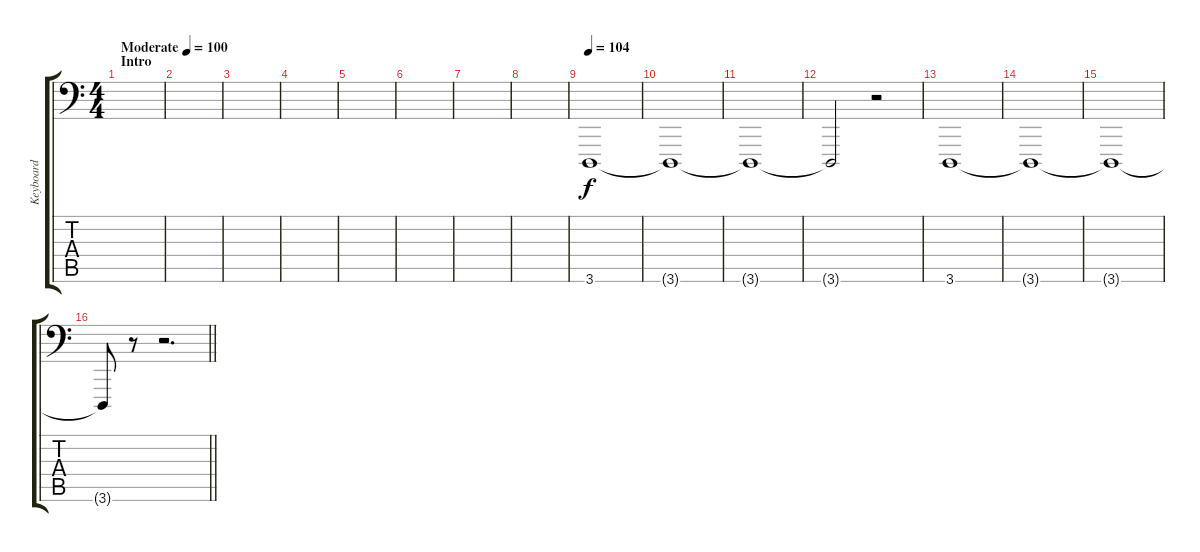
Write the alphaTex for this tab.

\track ("Keyboard" "Keyboard") {instrument lead1square}
\staff {score tabs}
\tuning (C3 G2 D2 A1 E1 B0) {hide}
\ts (4 4)
\section ("" "Intro")
\tempo (100 "Moderate")
\clef f4
\ks c
|
|
|
|
|
|
|
|
\tempo 104
3.6.1 |
3.6{t}.1 |
3.6{t}.1 |
3.6{t}.2 r.2 |
3.6.1 |
3.6{t}.1 |
3.6{t}.1 |
\barLineRight lightlight
3.6{t}.8 r.8 r.2{d}
